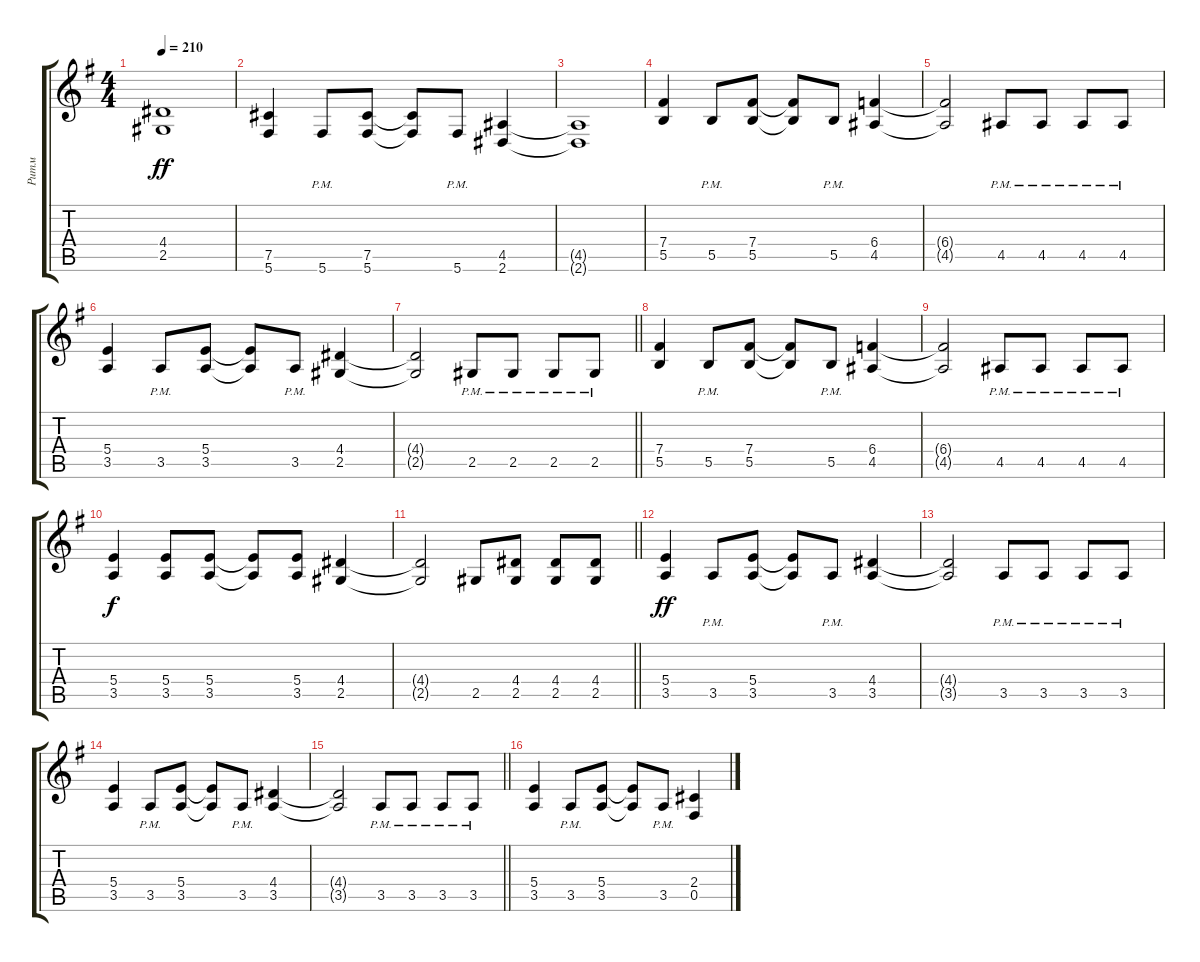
\track ("Ритм" "Ритм") {instrument distortionguitar}
\staff {score tabs}
\tuning (Db4 Ab3 E3 B2 Gb2 Db2) {hide}
\ts (4 4)
\tempo 210
\clef g2
\ks g
(4.4{t} 2.5{t}).1{dy ff} |
(7.5 5.6).4 5.6{pm}.8 (7.5 5.6).8 (7.5{t} 5.6{t}).8 5.6{pm}.8 (4.5 2.6).4 |
(4.5{t} 2.6{t}).1 |
(7.4 5.5).4 5.5{pm}.8 (7.4 5.5).8 (7.4{t} 5.5{t}).8 5.5{pm}.8 (6.4 4.5).4 |
(6.4{t} 4.5{t}).2 4.5{pm}.8 4.5{pm}.8 4.5{pm}.8 4.5{pm}.8 |
(5.4 3.5).4 3.5{pm}.8 (5.4 3.5).8 (5.4{t} 3.5{t}).8 3.5{pm}.8 (4.4 2.5).4 |
\barLineRight lightlight
(4.4{t} 2.5{t}).2 2.5{pm}.8 2.5{pm}.8 2.5{pm}.8 2.5{pm}.8 |
(7.4 5.5).4 5.5{pm}.8 (7.4 5.5).8 (7.4{t} 5.5{t}).8 5.5{pm}.8 (6.4 4.5).4 |
(6.4{t} 4.5{t}).2 4.5{pm}.8 4.5{pm}.8 4.5{pm}.8 4.5{pm}.8 |
(5.4 3.5).4{dy f} (5.4 3.5).8 (5.4 3.5).8 (5.4{t} 3.5{t}).8 (5.4 3.5).8 (4.4 2.5).4 |
\barLineRight lightlight
(4.4{t} 2.5{t}).2 2.5.8 (4.4 2.5).8 (4.4 2.5).8 (4.4 2.5).8 |
(5.4 3.5).4{dy ff} 3.5{pm}.8 (5.4 3.5).8 (5.4{t} 3.5{t}).8 3.5{pm}.8 (4.4 3.5).4 |
(4.4{t} 3.5{t}).2 3.5{pm}.8 3.5{pm}.8 3.5{pm}.8 3.5{pm}.8 |
(5.4 3.5).4 3.5{pm}.8 (5.4 3.5).8 (5.4{t} 3.5{t}).8 3.5{pm}.8 (4.4 3.5).4 |
\barLineRight lightlight
(4.4{t} 3.5{t}).2 3.5{pm}.8 3.5{pm}.8 3.5{pm}.8 3.5{pm}.8 |
(5.4 3.5).4 3.5{pm}.8 (5.4 3.5).8 (5.4{t} 3.5{t}).8 3.5{pm}.8 (2.4 0.5).4
